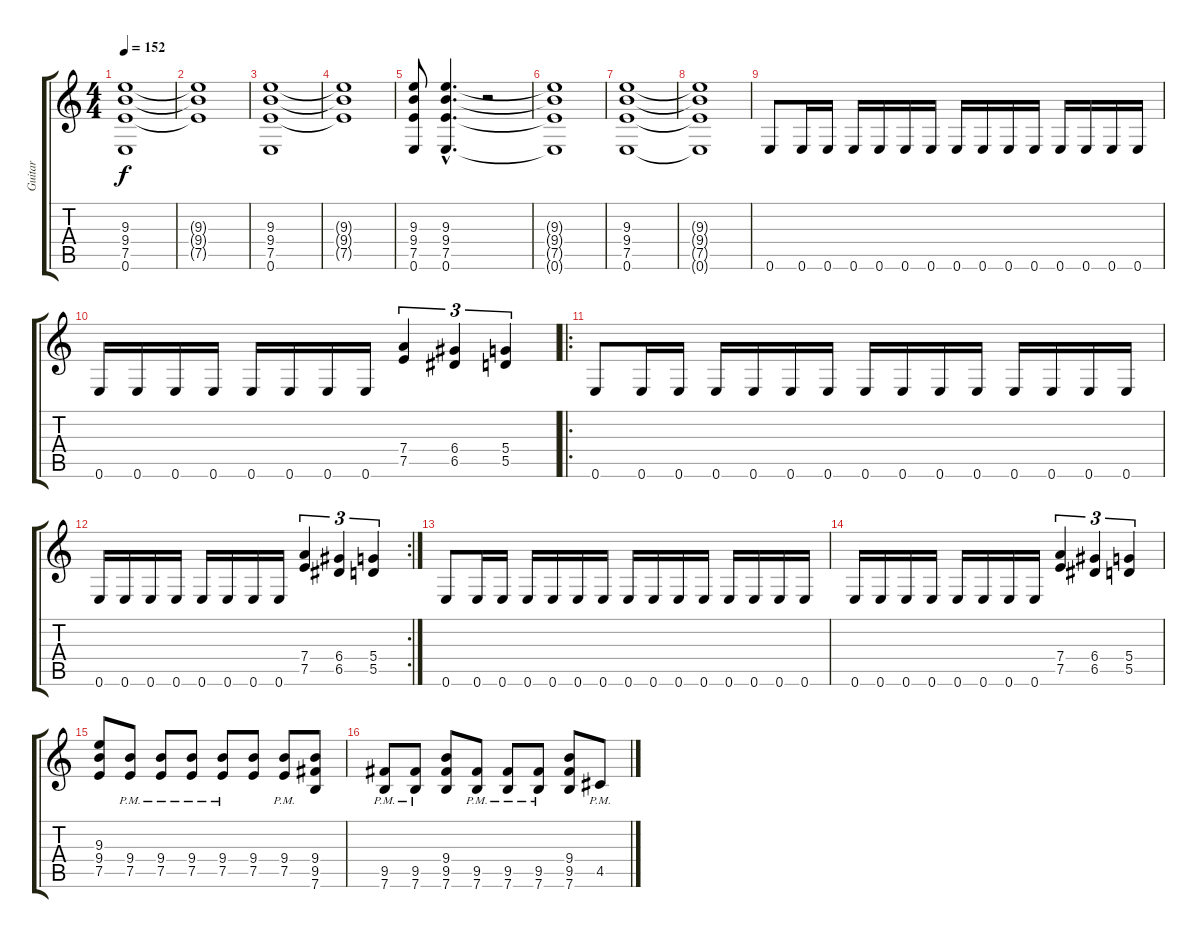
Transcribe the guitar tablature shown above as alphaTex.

\track ("Guitar" "Guitar") {instrument overdrivenguitar}
\staff {score tabs}
\tuning (E4 B3 G3 D3 A2 E2) {hide}
\ts (4 4)
\tempo 152
\clef g2
\ks c
(9.3 9.4 7.5 0.6).1{dy f} |
(9.3{t} 9.4{t} 7.5{t}).1 |
(9.3 9.4 7.5 0.6).1 |
(9.3{t} 9.4{t} 7.5{t}).1 |
(9.3 9.4 7.5 0.6).8 (9.3{hac} 9.4{hac} 7.5{hac} 0.6{hac}).4{d} r.2 |
(9.3{t} 9.4{t} 7.5{t} 0.6{t}).1 |
(9.3 9.4 7.5 0.6).1 |
(9.3{t} 9.4{t} 7.5{t} 0.6{t}).1 |
0.6.8 0.6.16 0.6.16 0.6.16 0.6.16 0.6.16 0.6.16 0.6.16 0.6.16 0.6.16 0.6.16 0.6.16 0.6.16 0.6.16 0.6.16 |
0.6.16 0.6.16 0.6.16 0.6.16 0.6.16 0.6.16 0.6.16 0.6.16 (7.4 7.5).4{tu (3 2)} (6.4 6.5).4{tu (3 2)} (5.4 5.5).4{tu (3 2)} |
\ro
0.6.8 0.6.16 0.6.16 0.6.16 0.6.16 0.6.16 0.6.16 0.6.16 0.6.16 0.6.16 0.6.16 0.6.16 0.6.16 0.6.16 0.6.16 |
\rc 2
0.6.16 0.6.16 0.6.16 0.6.16 0.6.16 0.6.16 0.6.16 0.6.16 (7.4 7.5).4{tu (3 2)} (6.4 6.5).4{tu (3 2)} (5.4 5.5).4{tu (3 2)} |
0.6.8 0.6.16 0.6.16 0.6.16 0.6.16 0.6.16 0.6.16 0.6.16 0.6.16 0.6.16 0.6.16 0.6.16 0.6.16 0.6.16 0.6.16 |
0.6.16 0.6.16 0.6.16 0.6.16 0.6.16 0.6.16 0.6.16 0.6.16 (7.4 7.5).4{tu (3 2)} (6.4 6.5).4{tu (3 2)} (5.4 5.5).4{tu (3 2)} |
(9.3 9.4 7.5).8 (9.4{pm} 7.5{pm}).8 (9.4{pm} 7.5{pm}).8 (9.4{pm} 7.5{pm}).8 (9.4{pm} 7.5{pm}).8 (9.4 7.5).8 (9.4{pm} 7.5{pm}).8 (9.4 9.5 7.6).8 |
(9.5{pm} 7.6{pm}).8 (9.5{pm} 7.6{pm}).8 (9.4 9.5 7.6).8 (9.5{pm} 7.6{pm}).8 (9.5{pm} 7.6{pm}).8 (9.5{pm} 7.6{pm}).8 (9.4 9.5 7.6).8 4.5{pm}.8
